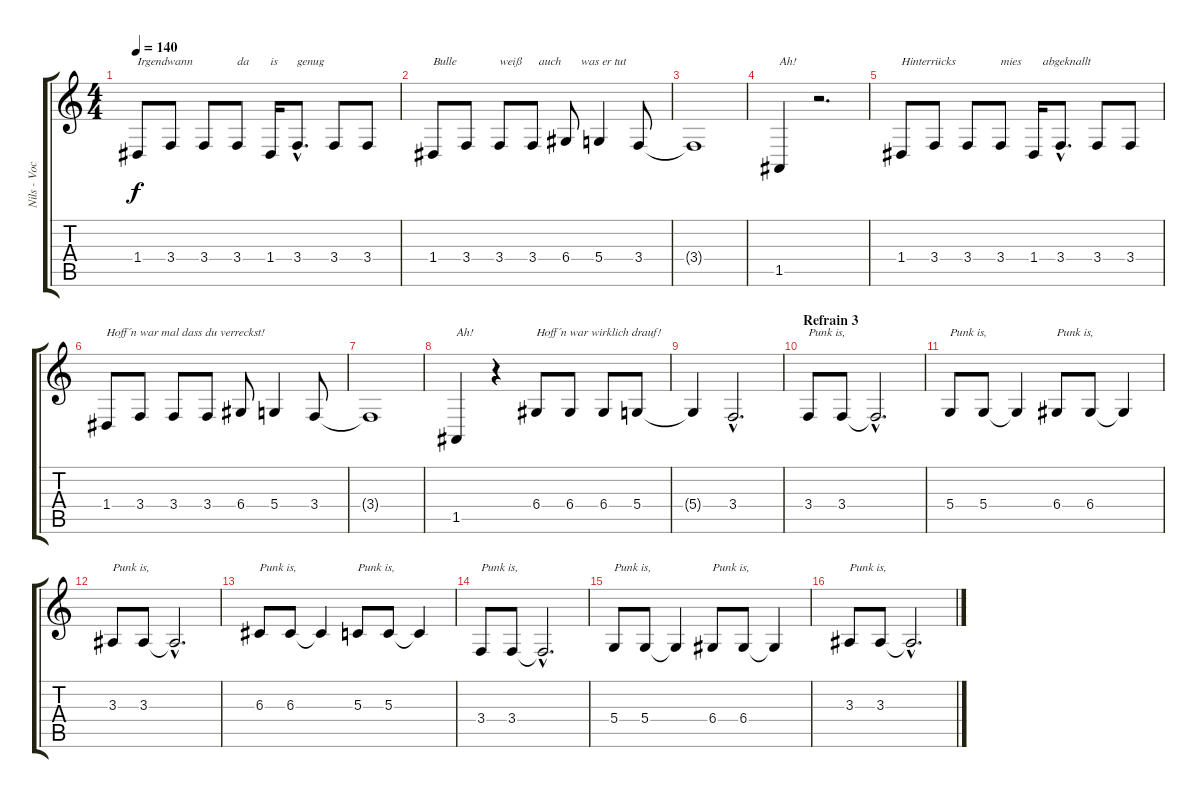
\track ("Nils - Vocals" "Nils - Voc") {instrument lead6voice}
\staff {score tabs}
\tuning (E4 B3 G3 D3 A2 E2) {hide}
\ts (4 4)
\tempo 140
\clef g2
\ks c
1.4.8{txt "Irgendwann" dy f} 3.4.8 3.4.8 3.4.8{txt "da"} 1.4.16{txt "is"} 3.4{hac}.8{d txt "genug"} 3.4.8 3.4.8 |
1.4.8{txt "Bulle"} 3.4.8 3.4.8{txt "weiß"} 3.4.8{txt "  auch"} 6.4.8{txt "     was er tut"} 5.4.4 3.4.8 |
3.4{t}.1 |
1.5.4{txt "Ah!"} r.2{d} |
1.4.8{txt "Hinterrücks"} 3.4.8 3.4.8 3.4.8{txt "mies"} 1.4.16{txt "   abgeknallt"} 3.4{hac}.8{d} 3.4.8 3.4.8 |
1.4.8{txt "Hoff´n war mal dass du verreckst!"} 3.4.8 3.4.8 3.4.8 6.4.8 5.4.4 3.4.8 |
3.4{t}.1 |
1.5.4{txt "Ah!"} r.4 6.4.8{txt "Hoff´n war wirklich drauf!"} 6.4.8 6.4.8 5.4.8 |
5.4{t}.4 3.4{hac}.2{d} |
\section ("" "Refrain 3")
3.4.8{txt "Punk is,"} 3.4.8 3.4{hac t}.2{d} |
5.4.8{txt "Punk is,"} 5.4.8 5.4{t}.4 6.4.8{txt "Punk is,"} 6.4.8 6.4{t}.4 |
3.3.8{txt "Punk is,"} 3.3.8 3.3{hac t}.2{d} |
6.3.8{txt "Punk is,"} 6.3.8 6.3{t}.4 5.3.8{txt "Punk is,"} 5.3.8 5.3{t}.4 |
3.4.8{txt "Punk is,"} 3.4.8 3.4{hac t}.2{d} |
5.4.8{txt "Punk is,"} 5.4.8 5.4{t}.4 6.4.8{txt "Punk is,"} 6.4.8 6.4{t}.4 |
3.3.8{txt "Punk is,"} 3.3.8 3.3{hac t}.2{d}
